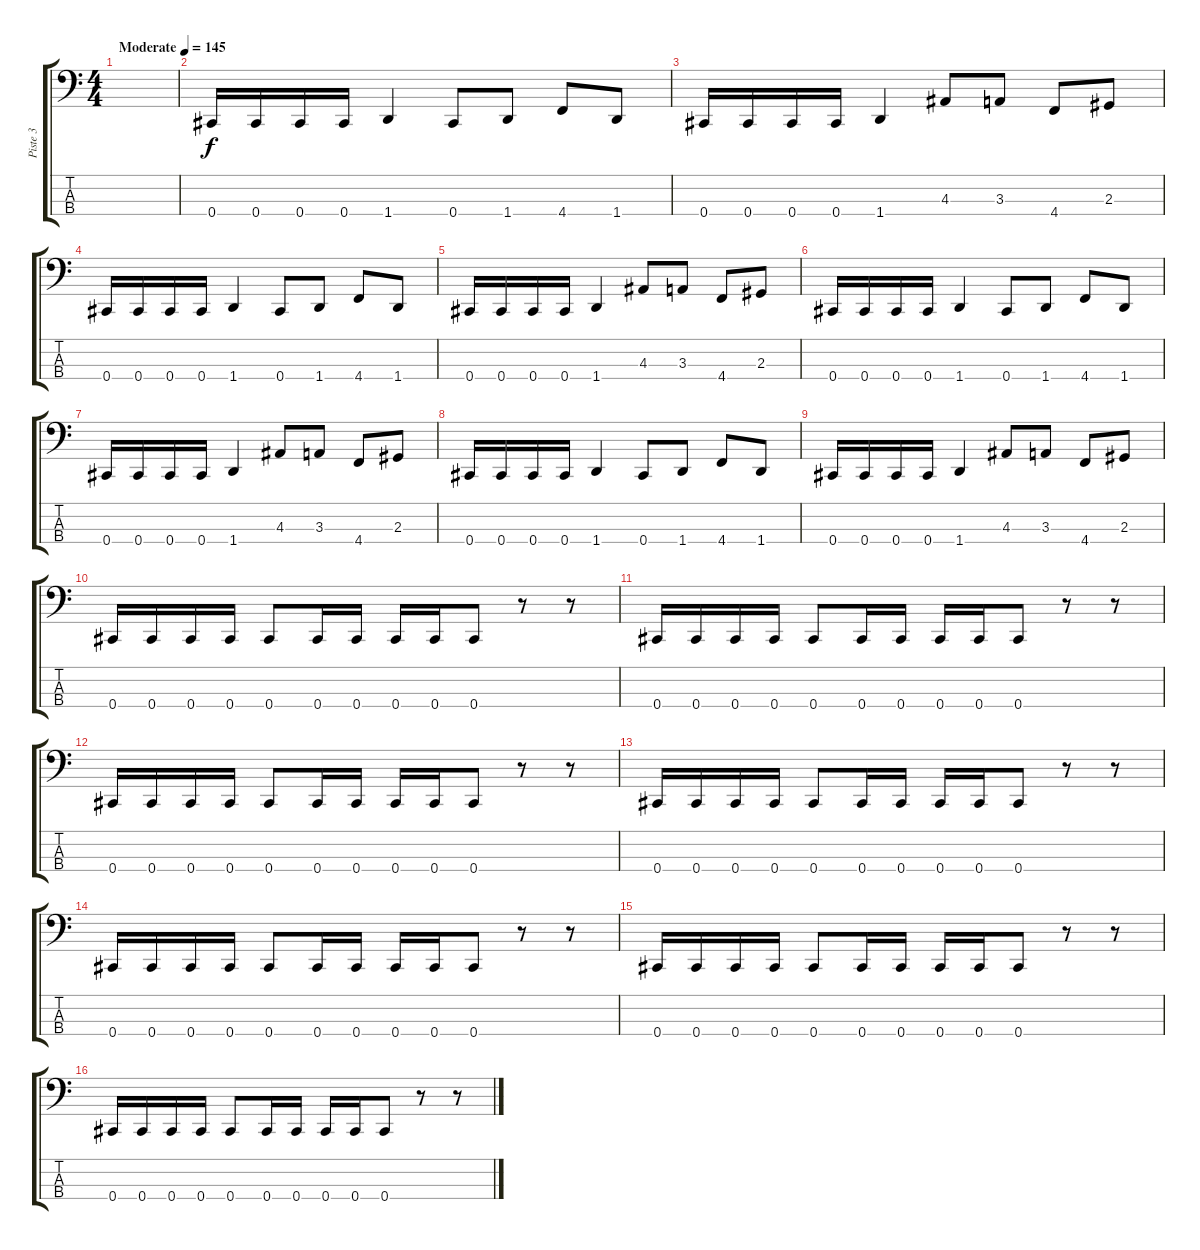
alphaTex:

\track ("Piste 3" "Piste 3") {instrument electricbasspick}
\staff {score tabs}
\tuning (E2 B1 Gb1 Db1) {hide}
\ts (4 4)
\tempo (145 "Moderate")
\clef f4
\ks c
|
0.4.16 0.4.16 0.4.16 0.4.16 1.4.4 0.4.8 1.4.8 4.4.8 1.4.8 |
0.4.16 0.4.16 0.4.16 0.4.16 1.4.4 4.3.8 3.3.8 4.4.8 2.3.8 |
0.4.16 0.4.16 0.4.16 0.4.16 1.4.4 0.4.8 1.4.8 4.4.8 1.4.8 |
0.4.16 0.4.16 0.4.16 0.4.16 1.4.4 4.3.8 3.3.8 4.4.8 2.3.8 |
0.4.16 0.4.16 0.4.16 0.4.16 1.4.4 0.4.8 1.4.8 4.4.8 1.4.8 |
0.4.16 0.4.16 0.4.16 0.4.16 1.4.4 4.3.8 3.3.8 4.4.8 2.3.8 |
0.4.16 0.4.16 0.4.16 0.4.16 1.4.4 0.4.8 1.4.8 4.4.8 1.4.8 |
0.4.16 0.4.16 0.4.16 0.4.16 1.4.4 4.3.8 3.3.8 4.4.8 2.3.8 |
0.4.16 0.4.16 0.4.16 0.4.16 0.4.8 0.4.16 0.4.16 0.4.16 0.4.16 0.4.8 r.8 r.8 |
0.4.16 0.4.16 0.4.16 0.4.16 0.4.8 0.4.16 0.4.16 0.4.16 0.4.16 0.4.8 r.8 r.8 |
0.4.16 0.4.16 0.4.16 0.4.16 0.4.8 0.4.16 0.4.16 0.4.16 0.4.16 0.4.8 r.8 r.8 |
0.4.16 0.4.16 0.4.16 0.4.16 0.4.8 0.4.16 0.4.16 0.4.16 0.4.16 0.4.8 r.8 r.8 |
0.4.16 0.4.16 0.4.16 0.4.16 0.4.8 0.4.16 0.4.16 0.4.16 0.4.16 0.4.8 r.8 r.8 |
0.4.16 0.4.16 0.4.16 0.4.16 0.4.8 0.4.16 0.4.16 0.4.16 0.4.16 0.4.8 r.8 r.8 |
0.4.16 0.4.16 0.4.16 0.4.16 0.4.8 0.4.16 0.4.16 0.4.16 0.4.16 0.4.8 r.8 r.8
